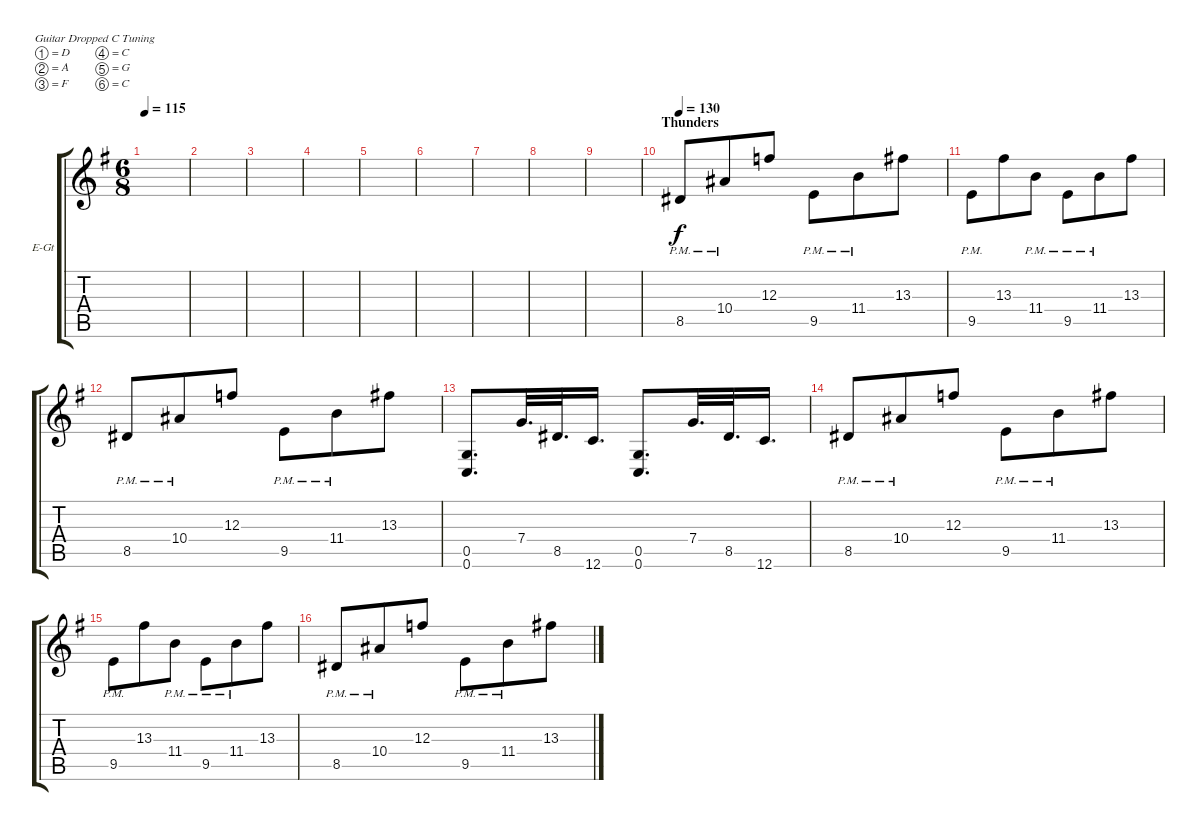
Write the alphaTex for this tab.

\bracketExtendMode groupsimilarinstruments
\firstSystemTrackNameOrientation horizontal
\otherSystemsTrackNameOrientation horizontal
\track ("Lead Overdub" "E-Gt") {instrument distortionguitar}
\staff {score tabs}
\tuning (D4 A3 F3 C3 G2 C2)
\ts (6 8)
\tempo 115
\clef g2
\ks eminor
|
|
|
|
|
|
|
|
|
\section ("" "Thunders")
\tempo 130
8.5{pm}.8 10.4{pm}.8 12.3.8 9.5{pm}.8 11.4{pm}.8 13.3.8 |
9.5{pm}.8 13.3.8 11.4{pm}.8 9.5{pm}.8 11.4{pm}.8 13.3.8 |
8.5{pm}.8 10.4{pm}.8 12.3.8 9.5{pm}.8 11.4{pm}.8 13.3.8 |
(0.5 0.6).8{d} 7.4.32{d} 8.5.32{d} 12.6.16{d} (0.5 0.6).8{d} 7.4.32{d} 8.5.32{d} 12.6.16{d} |
8.5{pm}.8 10.4{pm}.8 12.3.8 9.5{pm}.8 11.4{pm}.8 13.3.8 |
9.5{pm}.8 13.3.8 11.4{pm}.8 9.5{pm}.8 11.4{pm}.8 13.3.8 |
8.5{pm}.8 10.4{pm}.8 12.3.8 9.5{pm}.8 11.4{pm}.8 13.3.8
